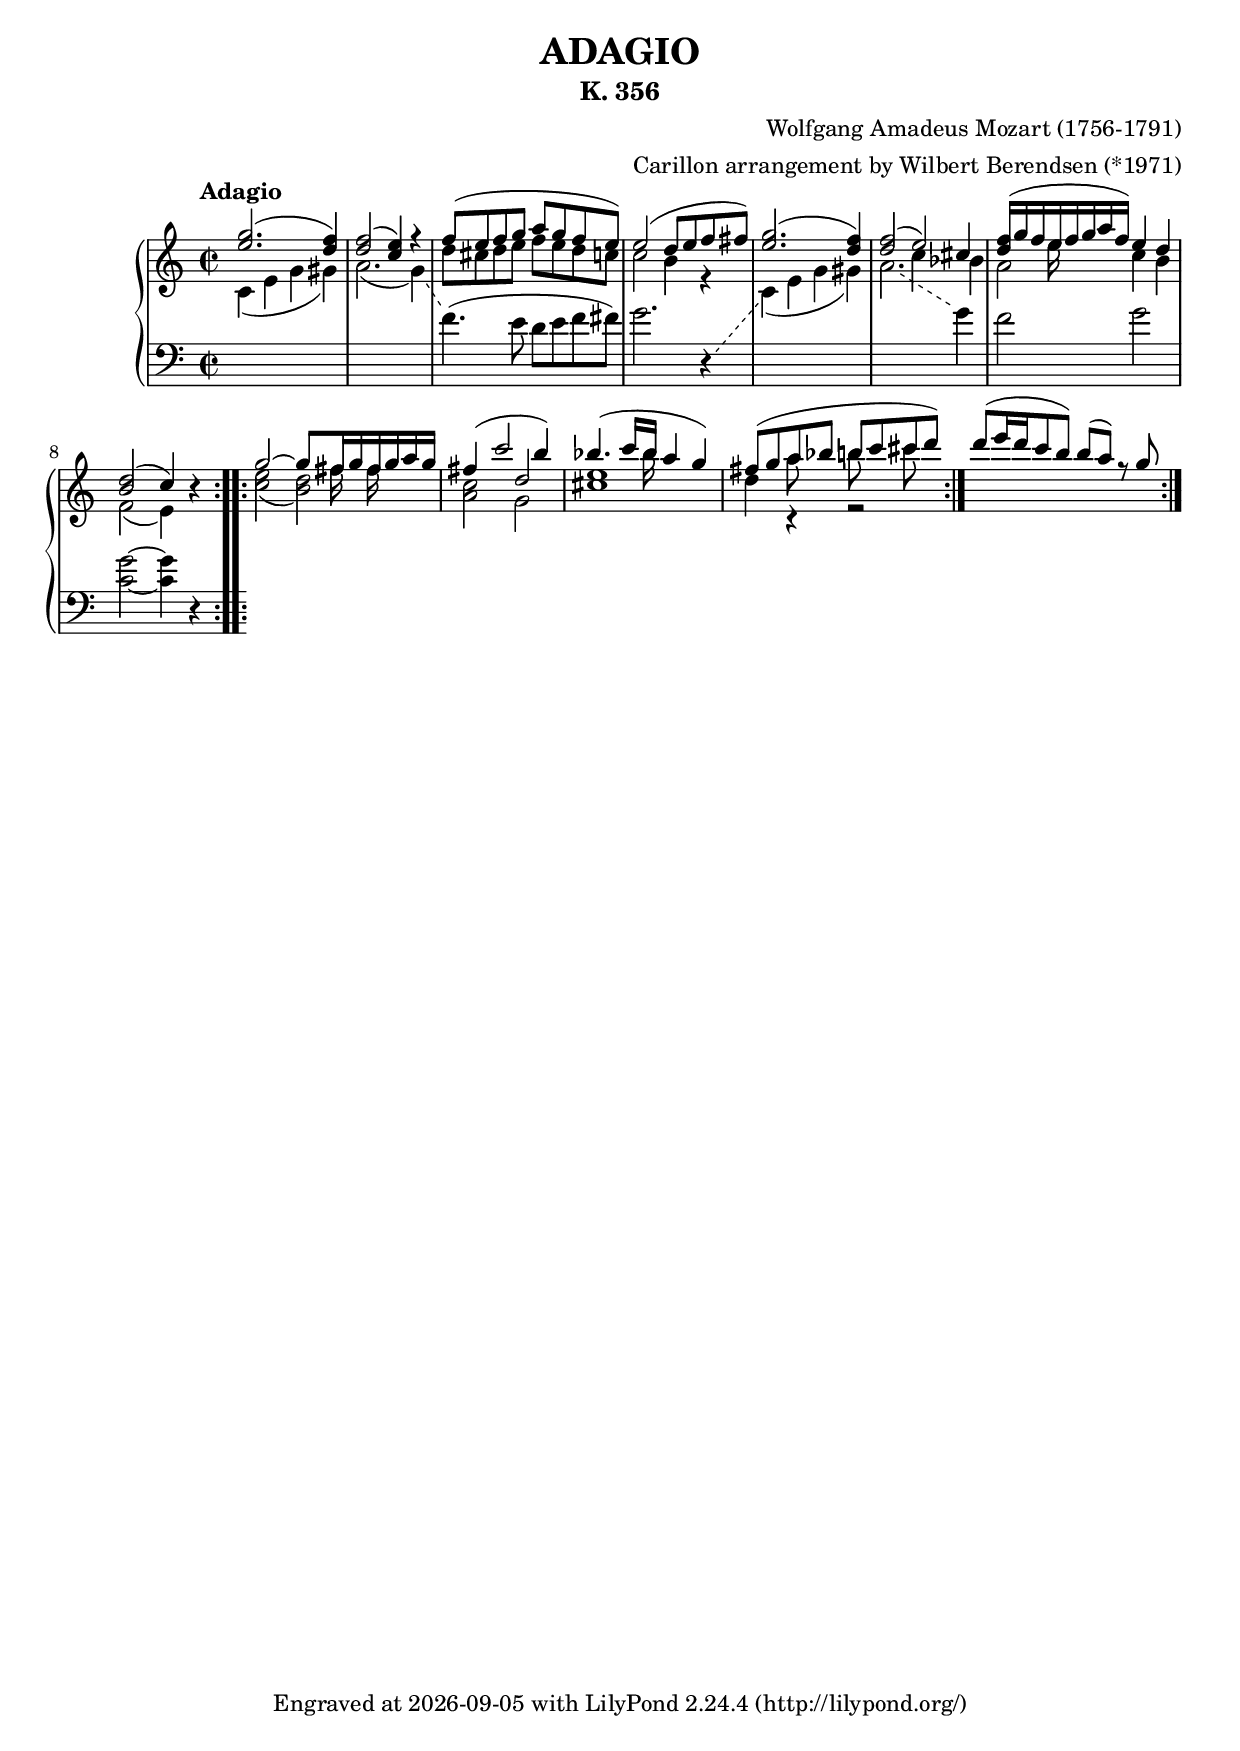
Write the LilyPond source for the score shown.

\version "2.13.34"

global = {
  \time 2/2
  \key c \major
}

%{
  Based on http://lsr.dsi.unimi.it/LSR/Snippet?id=336
  
  Merges rests and multi-measure rests that occur on the same moment inside a
  staff with two voices.
  
  Usage:
  
  \include "merge-rests"
  
  \layout {
    \mergeRests
  }
  
  or inside the music:
  
  \new Staff <<
    \relative c' {
      \mergeRestsOn	%% in one of the voices is sufficient
      c4 d e f g r r2
    }
    \\
    \relative c' {
      a4 b c d e r r2
    }
  >>
 
%}
\version "2.12.3"


#(define (rest-score r)
  (let ((score 0)
	(yoff (ly:grob-property-data r 'Y-offset))
	(sp (ly:grob-property-data r 'staff-position)))
    (if (number? yoff)
	(set! score (+ score 2))
	(if (eq? yoff 'calculation-in-progress)
	    (set! score (- score 3))))
    (and (number? sp)
	 (<= 0 2 sp)
	 (set! score (+ score 2))
	 (set! score (- score (abs (- 1 sp)))))
    score))

#(define (merge-rests-on-positioning grob)
  (let* ((can-merge #f)
	 (elts (ly:grob-object grob 'elements))
	 (num-elts (and (ly:grob-array? elts)
			(ly:grob-array-length elts)))
	 (two-voice? (= num-elts 2)))
    (if two-voice?
	(let* ((v1-grob (ly:grob-array-ref elts 0))
	       (v2-grob (ly:grob-array-ref elts 1))
	       (v1-rest (ly:grob-object v1-grob 'rest))
	       (v2-rest (ly:grob-object v2-grob 'rest)))
	  (and
	   (ly:grob? v1-rest)
	   (ly:grob? v2-rest)
	   (let* ((v1-duration-log (ly:grob-property v1-rest 'duration-log))
		  (v2-duration-log (ly:grob-property v2-rest 'duration-log))
		  (v1-dot (ly:grob-object v1-rest 'dot))
		  (v2-dot (ly:grob-object v2-rest 'dot))
		  (v1-dot-count (and (ly:grob? v1-dot)
				     (ly:grob-property v1-dot 'dot-count -1)))
		  (v2-dot-count (and (ly:grob? v2-dot)
				     (ly:grob-property v2-dot 'dot-count -1))))
	     (set! can-merge
		   (and
		    (number? v1-duration-log)
		    (number? v2-duration-log)
		    (= v1-duration-log v2-duration-log)
		    (eq? v1-dot-count v2-dot-count)))
	     (if can-merge
		 ;; keep the rest that looks best:
		 (let* ((keep-v1? (>= (rest-score v1-rest)
				      (rest-score v2-rest)))
			(rest-to-keep (if keep-v1? v1-rest v2-rest))
			(dot-to-kill (if keep-v1? v2-dot v1-dot)))
		   ;; uncomment if you're curious of which rest was chosen:
		   ;;(ly:grob-set-property! v1-rest 'color green)
		   ;;(ly:grob-set-property! v2-rest 'color blue)
		   (ly:grob-suicide! (if keep-v1? v2-rest v1-rest))
		   (if (ly:grob? dot-to-kill)
		       (ly:grob-suicide! dot-to-kill))
		   (ly:grob-set-property! rest-to-keep 'direction 0)
		   (ly:rest::y-offset-callback rest-to-keep)))))))
    (if can-merge
	#t
	(ly:rest-collision::calc-positioning-done grob))))

#(define merge-multi-measure-rests-on-Y-offset
  ;; Call this to get the 'Y-offset of a MultiMeasureRest.
  ;; It keeps track of other MultiMeasureRests in the same NonMusicalPaperColumn
  ;; and StaffSymbol. If two are found, delete one and return 0 for Y-offset of
  ;; the other one.
  (let ((table (make-weak-key-hash-table)))
    (lambda (grob)
      (let* ((ssymb (ly:grob-object grob 'staff-symbol))
	     (nmcol (ly:grob-parent grob X))
	     (ssymb-hash (or (hash-ref table ssymb)
			     (hash-set! table ssymb (make-hash-table))))
	     (othergrob (hash-ref ssymb-hash nmcol)))
	    (if (ly:grob? othergrob)
		(begin
		  ;; Found the other grob in this staff/column,
		  ;; delete it and move ours.
		  (ly:grob-suicide! othergrob)
		  (hash-remove! ssymb-hash nmcol)
		  0)
		(begin
		  ;; Just save this grob and return the default value.
		  (hash-set! ssymb-hash nmcol grob)
		  (ly:staff-symbol-referencer::callback grob)))))))


mergeRestsOn = {
  \override Staff.RestCollision #'positioning-done = #merge-rests-on-positioning
  \override Staff.MultiMeasureRest #'Y-offset = #merge-multi-measure-rests-on-Y-offset
}

mergeRestsOff = {
  \revert Staff.RestCollision #'positioning-done
  \revert Staff.MultiMeasureRest #'Y-offset
}

mergeRests = \layout {
  \context {
    \Staff
    \override RestCollision #'positioning-done = #merge-rests-on-positioning
    \override MultiMeasureRest #'Y-offset = #merge-multi-measure-rests-on-Y-offset
  }
}



\header {
  title = "ADAGIO"
  subtitle = "K. 356"
  composer = "Wolfgang Amadeus Mozart (1756-1791)"
  arranger = "Carillon arrangement by Wilbert Berendsen (*1971)"
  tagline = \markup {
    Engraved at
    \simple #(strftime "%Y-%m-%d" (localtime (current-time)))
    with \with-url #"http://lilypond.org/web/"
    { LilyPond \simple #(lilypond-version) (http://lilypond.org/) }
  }  
}

\layout {
  \context {
    \Voice
    \override VoiceFollower #'style = #'dashed-line
  }
}

toManual = {
  \change Staff = "manual"
  \voiceTwo
}

toPedal = {
  \change Staff = "pedal"
  \oneVoice
}

plusDown = #(define-music-function (parser location note) (ly:music?)
	      #{ << $note \new Voice { \voiceTwo $note } >> #})
plusUp = #(define-music-function (parser location note) (ly:music?)
	      #{ << $note \new Voice { \voiceOne $note } >> #})

upper = \relative c'' {
  \tempo "Adagio"
  \global
  \voiceOne
  \repeat volta 2 {
    <e g>2.( <d f>4) |
    <d f>2( <c e>4) r
    f8( e f g a g f e) |
    e2( d8 e f fis) |
    
    <e g>2.( <d f>4) |
    <d f>2( e) |
    <%{\tweak #'duration-log #1%} d f>16( g f \plusDown e f g a f) e4 d |
    <b d>2( c4) r |
  }
  \repeat volta 2 {
    g'2~ g8 \plusDown fis16 g \plusDown fis g a g |
    fis4( c'2 b4) |
    bes4.( c16 \plusDown bes a4 g) |
    fis8( g \plusDown a bes \plusDown b c \plusDown cis d) |
    d8( e16 d c8 b) b( a) r g |
    
  } 
  
}

middle = \relative c'' {
  \repeat volta 2 {
    s1*2
    \voiceTwo
    d8 cis d e f e d c |
    c2 b4 r |
    
    s1 |
    s2 c4 << cis \\ bes >> |
    a2 c4 b |
    f2( e4) r |
  }
  \repeat volta 2 {
    <c' e>2( <b d>) |
    <a c> << d \\ g, >> |
    <cis e>1 |
    d4 r r2 |
    
    
  }
}

bass = \relative c' {
  \showStaffSwitch
  \repeat volta 2 {
    \toManual
    c4( e g gis) |
    a2.( g4) |
    \toPedal
    f4.( e8 d e f fis) |
    g2. r4 |
    
    \toManual
    c,4( e g gis) |
    a2. \toPedal g4 |
    f2 g |
    <c, g'>2~ <c g'>4 r |
  }
  
}

\score {
  \new PianoStaff <<
    \new Staff = "manual" <<
      \clef treble
      \mergeRestsOn
      \new Voice = "upper" \upper
      \new Voice = "middle" \middle
    >>
    \new Staff = "pedal" <<
      \mergeRestsOn
      \clef bass
      \new Voice = "bass" \bass
    >>
  >>
}

  